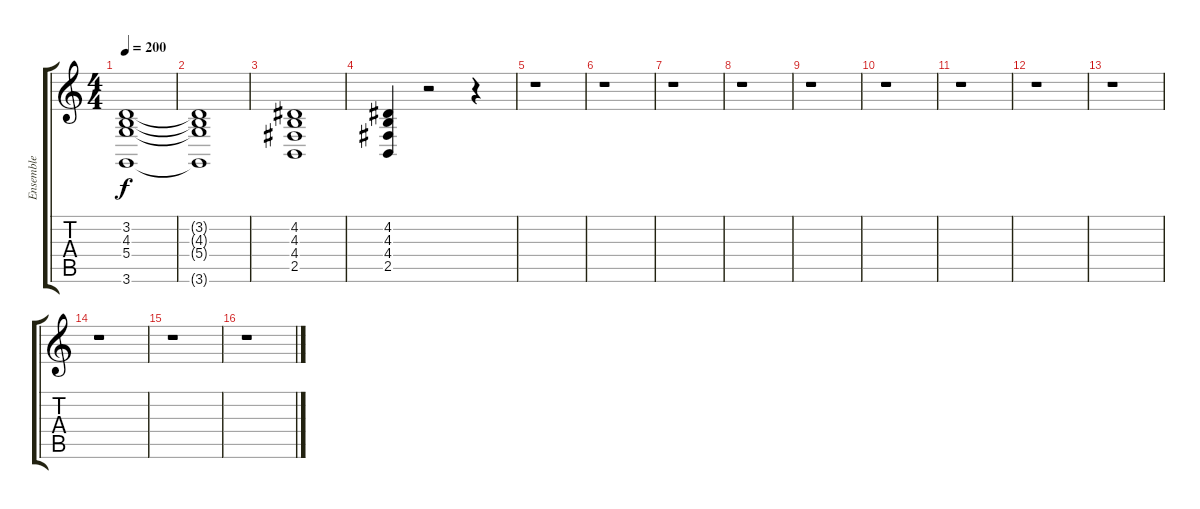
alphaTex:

\track ("Ensemble" "Ensemble") {instrument stringensemble1}
\staff {score tabs}
\tuning (E4 B3 G3 D3 A2 E2) {hide}
\ts (4 4)
\tempo 200
\clef g2
\ks c
(3.2 4.3 5.4 3.6).1{dy f} |
(3.2{t} 4.3{t} 5.4{t} 3.6{t}).1 |
(4.2 4.3 4.4 2.5).1 |
(4.2 4.3 4.4 2.5).4 r.2 r.4 |
\section ("" "")
r.1 |
r.1 |
r.1 |
r.1 |
r.1 |
r.1 |
r.1 |
r.1 |
r.1 |
r.1 |
r.1 |
r.1
